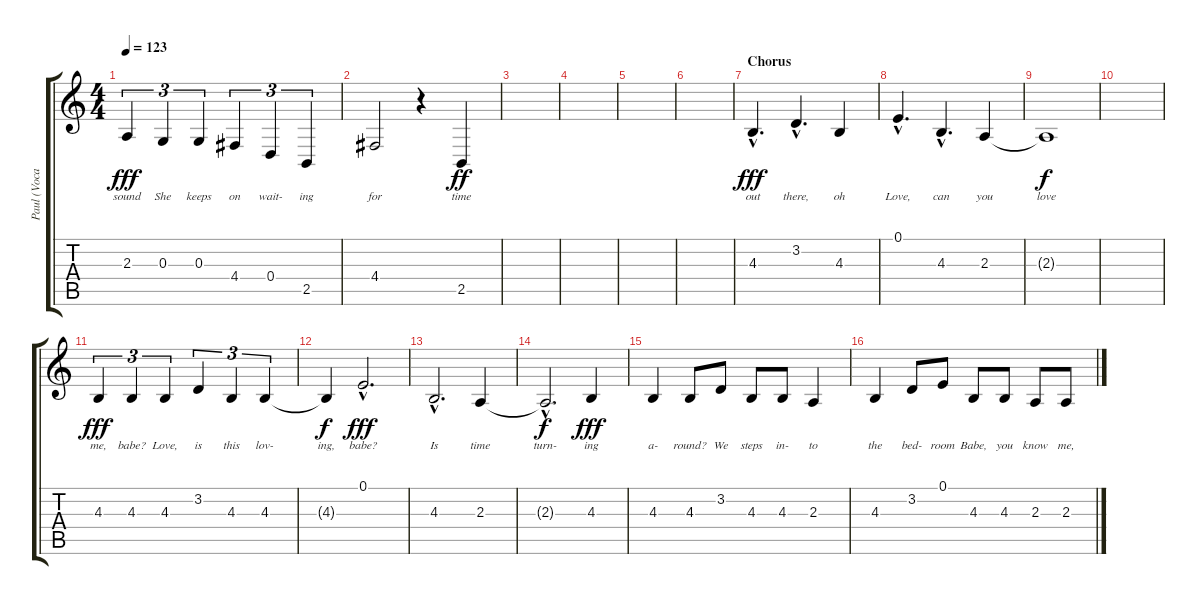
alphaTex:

\track ("Paul (Vocals)" "Paul (Voca") {instrument tenorsax}
\staff {score tabs}
\tuning (E4 B3 G3 D3 A2 E2) {hide}
\ts (4 4)
\tempo 123
\clef g2
\ks c
2.3.4{tu (3 2) lyrics (0 "sound") lyrics (1 "") lyrics (2 "") lyrics (3 "") lyrics (4 "") dy fff} 0.3.4{tu (3 2) lyrics (0 "She") lyrics (1 "") lyrics (2 "") lyrics (3 "") lyrics (4 "")} 0.3.4{tu (3 2) lyrics (0 "keeps") lyrics (1 "") lyrics (2 "") lyrics (3 "") lyrics (4 "")} 4.4.4{tu (3 2) lyrics (0 "on") lyrics (1 "") lyrics (2 "") lyrics (3 "") lyrics (4 "")} 0.4.4{tu (3 2) lyrics (0 "wait-") lyrics (1 "") lyrics (2 "") lyrics (3 "") lyrics (4 "")} 2.5.4{tu (3 2) lyrics (0 "ing") lyrics (1 "") lyrics (2 "") lyrics (3 "") lyrics (4 "")} |
4.4.2{lyrics (0 "for") lyrics (1 "") lyrics (2 "") lyrics (3 "") lyrics (4 "")} r.4 2.5.4{lyrics (0 "time") lyrics (1 "") lyrics (2 "") lyrics (3 "") lyrics (4 "") dy ff} |
|
|
|
|
\section ("" "Chorus")
4.3{hac}.4{d lyrics (0 "out") lyrics (1 "") lyrics (2 "") lyrics (3 "") lyrics (4 "") dy fff volume 16} 3.2{hac}.4{d lyrics (0 "there,") lyrics (1 "") lyrics (2 "") lyrics (3 "") lyrics (4 "")} 4.3.4{lyrics (0 "oh") lyrics (1 "") lyrics (2 "") lyrics (3 "") lyrics (4 "")} |
0.1{hac}.4{d lyrics (0 "Love,") lyrics (1 "") lyrics (2 "") lyrics (3 "") lyrics (4 "")} 4.3{hac}.4{d lyrics (0 "can") lyrics (1 "") lyrics (2 "") lyrics (3 "") lyrics (4 "")} 2.3.4{lyrics (0 "you") lyrics (1 "") lyrics (2 "") lyrics (3 "") lyrics (4 "")} |
2.3{t}.1{lyrics (0 "love") lyrics (1 "") lyrics (2 "") lyrics (3 "") lyrics (4 "") dy f} |
|
4.3.4{tu (3 2) lyrics (0 "me,") lyrics (1 "") lyrics (2 "") lyrics (3 "") lyrics (4 "") dy fff} 4.3.4{tu (3 2) lyrics (0 "babe?") lyrics (1 "") lyrics (2 "") lyrics (3 "") lyrics (4 "")} 4.3.4{tu (3 2) lyrics (0 "Love,") lyrics (1 "") lyrics (2 "") lyrics (3 "") lyrics (4 "")} 3.2.4{tu (3 2) lyrics (0 "is") lyrics (1 "") lyrics (2 "") lyrics (3 "") lyrics (4 "")} 4.3.4{tu (3 2) lyrics (0 "this") lyrics (1 "") lyrics (2 "") lyrics (3 "") lyrics (4 "")} 4.3.4{tu (3 2) lyrics (0 "lov-") lyrics (1 "") lyrics (2 "") lyrics (3 "") lyrics (4 "")} |
4.3{t}.4{lyrics (0 "ing,") lyrics (1 "") lyrics (2 "") lyrics (3 "") lyrics (4 "") dy f} 0.1{hac}.2{d lyrics (0 "babe?") lyrics (1 "") lyrics (2 "") lyrics (3 "") lyrics (4 "") dy fff} |
4.3{hac}.2{d lyrics (0 "Is") lyrics (1 "") lyrics (2 "") lyrics (3 "") lyrics (4 "")} 2.3.4{lyrics (0 "time") lyrics (1 "") lyrics (2 "") lyrics (3 "") lyrics (4 "")} |
2.3{hac t}.2{d lyrics (0 "turn-") lyrics (1 "") lyrics (2 "") lyrics (3 "") lyrics (4 "") dy f} 4.3.4{lyrics (0 "ing") lyrics (1 "") lyrics (2 "") lyrics (3 "") lyrics (4 "") dy fff} |
4.3.4{lyrics (0 "a-") lyrics (1 "") lyrics (2 "") lyrics (3 "") lyrics (4 "")} 4.3.8{lyrics (0 "round?") lyrics (1 "") lyrics (2 "") lyrics (3 "") lyrics (4 "")} 3.2.8{lyrics (0 "We") lyrics (1 "") lyrics (2 "") lyrics (3 "") lyrics (4 "")} 4.3.8{lyrics (0 "steps") lyrics (1 "") lyrics (2 "") lyrics (3 "") lyrics (4 "")} 4.3.8{lyrics (0 "in-") lyrics (1 "") lyrics (2 "") lyrics (3 "") lyrics (4 "")} 2.3.4{lyrics (0 "to") lyrics (1 "") lyrics (2 "") lyrics (3 "") lyrics (4 "")} |
4.3.4{lyrics (0 "the") lyrics (1 "") lyrics (2 "") lyrics (3 "") lyrics (4 "")} 3.2.8{lyrics (0 "bed-") lyrics (1 "") lyrics (2 "") lyrics (3 "") lyrics (4 "")} 0.1.8{lyrics (0 "room") lyrics (1 "") lyrics (2 "") lyrics (3 "") lyrics (4 "")} 4.3.8{lyrics (0 "Babe,") lyrics (1 "") lyrics (2 "") lyrics (3 "") lyrics (4 "")} 4.3.8{lyrics (0 "you") lyrics (1 "") lyrics (2 "") lyrics (3 "") lyrics (4 "")} 2.3.8{lyrics (0 "know") lyrics (1 "") lyrics (2 "") lyrics (3 "") lyrics (4 "")} 2.3.8{lyrics (0 "me,") lyrics (1 "") lyrics (2 "") lyrics (3 "") lyrics (4 "")}
